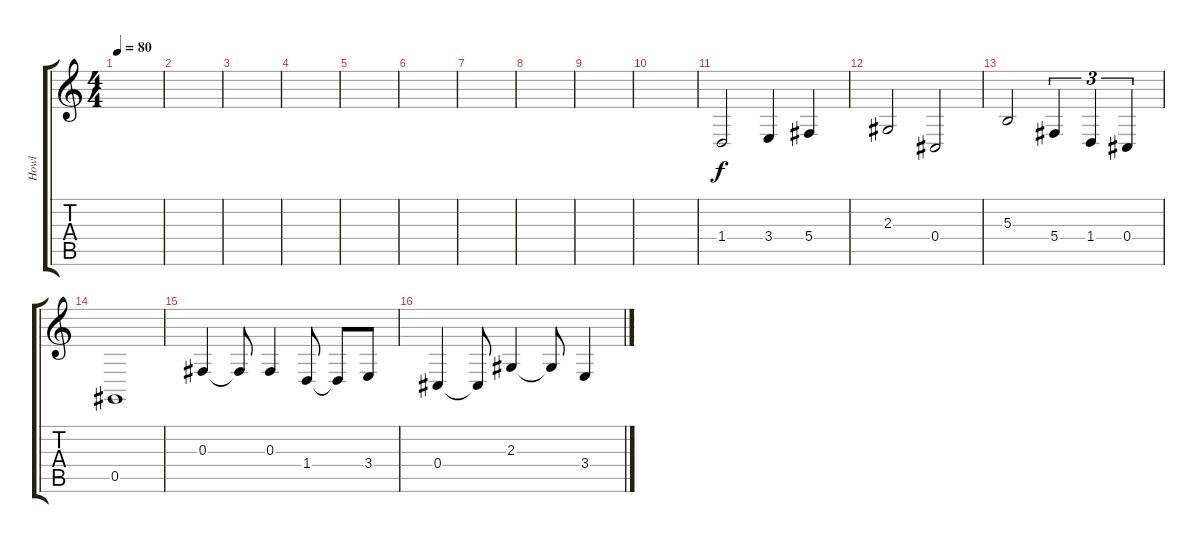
\track ("Howl" "Howl") {instrument lead8bassandlead}
\staff {score tabs}
\tuning (Eb4 Bb3 Gb3 Db3 Ab2 Eb2) {hide}
\ts (4 4)
\tempo 80
\clef g2
\ks c
|
|
|
|
|
|
|
|
|
|
1.4.2 3.4.4 5.4.4 |
2.3.2 0.4.2 |
5.3.2 5.4.4{tu (3 2)} 1.4.4{tu (3 2)} 0.4.4{tu (3 2)} |
0.5.1 |
0.3.4 0.3{t}.8 0.3.4 1.4.8 1.4{t}.8 3.4.8 |
0.4.4 0.4{t}.8 2.3.4 2.3{t}.8 3.4.4
